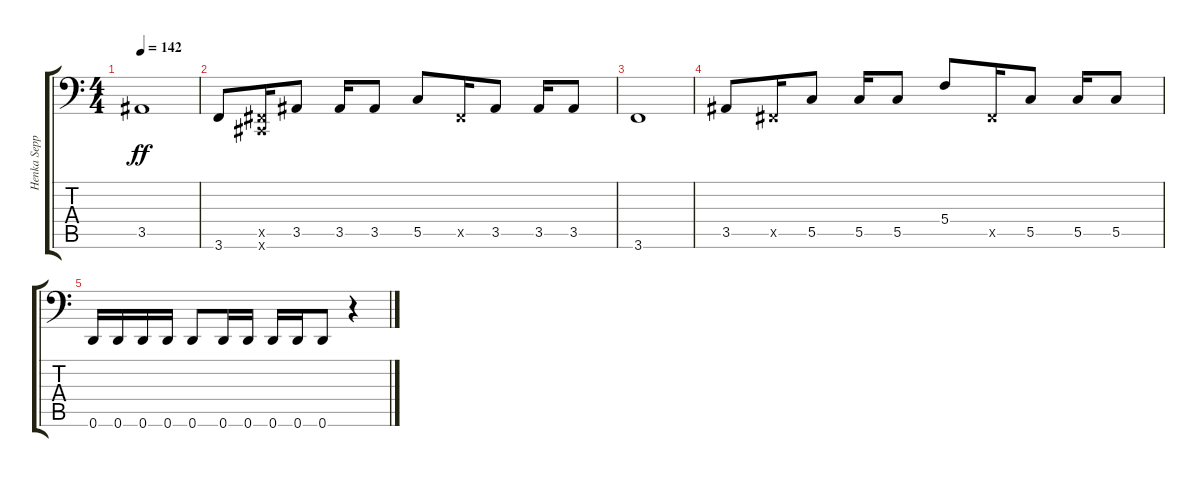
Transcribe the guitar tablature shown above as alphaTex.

\track ("Henka Sepp鋖a" "Henka Sepp") {instrument electricbasspick}
\staff {score tabs}
\tuning (D3 A2 F2 C2 G1 D1) {hide}
\ts (4 4)
\tempo 142
\clef f4
\ks c
3.5.1{dy ff} |
3.6.8 (-1.5{x} -1.6{x}).16 3.5.8 3.5.16 3.5.8 5.5.8 -1.5{x}.16 3.5.8 3.5.16 3.5.8 |
3.6.1 |
3.5.8 -1.5{x}.16 5.5.8 5.5.16 5.5.8 5.4.8 -1.5{x}.16 5.5.8 5.5.16 5.5.8 |
0.6.16 0.6.16 0.6.16 0.6.16 0.6.8 0.6.16 0.6.16 0.6.16 0.6.16 0.6.8 r.4
